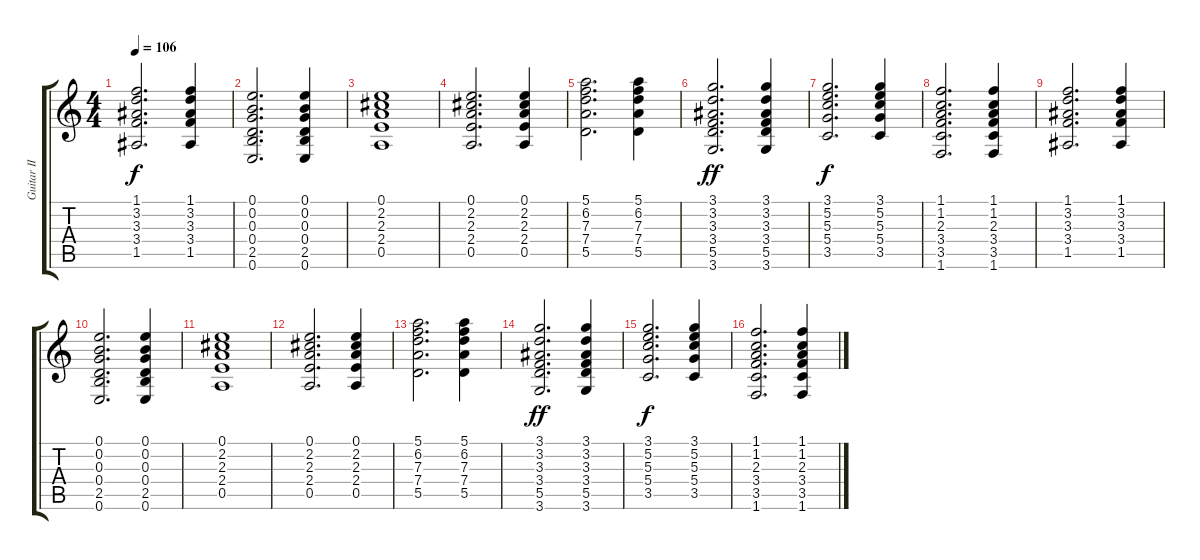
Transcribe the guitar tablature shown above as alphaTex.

\track ("Guitar II" "Guitar II") {instrument distortionguitar}
\staff {score tabs}
\tuning (E4 B3 G3 D3 A2 E2) {hide}
\ts (4 4)
\tempo 106
\clef g2
\ks c
(1.1 3.2 3.3 3.4 1.5).2{d dy f} (1.1 3.2 3.3 3.4 1.5).4 |
(0.1 0.2 0.3 0.4 2.5 0.6).2{d} (0.1 0.2 0.3 0.4 2.5 0.6).4 |
(0.1 2.2 2.3 2.4 0.5).1 |
(0.1 2.2 2.3 2.4 0.5).2{d} (0.1 2.2 2.3 2.4 0.5).4 |
(5.1 6.2 7.3 7.4 5.5).2{d} (5.1 6.2 7.3 7.4 5.5).4 |
(3.1 3.2 3.3 3.4 5.5 3.6).2{d dy ff} (3.1 3.2 3.3 3.4 5.5 3.6).4 |
(3.1 5.2 5.3 5.4 3.5).2{d dy f} (3.1 5.2 5.3 5.4 3.5).4 |
(1.1 1.2 2.3 3.4 3.5 1.6).2{d} (1.1 1.2 2.3 3.4 3.5 1.6).4 |
(1.1 3.2 3.3 3.4 1.5).2{d} (1.1 3.2 3.3 3.4 1.5).4 |
(0.1 0.2 0.3 0.4 2.5 0.6).2{d} (0.1 0.2 0.3 0.4 2.5 0.6).4 |
(0.1 2.2 2.3 2.4 0.5).1 |
(0.1 2.2 2.3 2.4 0.5).2{d} (0.1 2.2 2.3 2.4 0.5).4 |
(5.1 6.2 7.3 7.4 5.5).2{d} (5.1 6.2 7.3 7.4 5.5).4 |
(3.1 3.2 3.3 3.4 5.5 3.6).2{d dy ff} (3.1 3.2 3.3 3.4 5.5 3.6).4 |
(3.1 5.2 5.3 5.4 3.5).2{d dy f} (3.1 5.2 5.3 5.4 3.5).4 |
(1.1 1.2 2.3 3.4 3.5 1.6).2{d} (1.1 1.2 2.3 3.4 3.5 1.6).4
